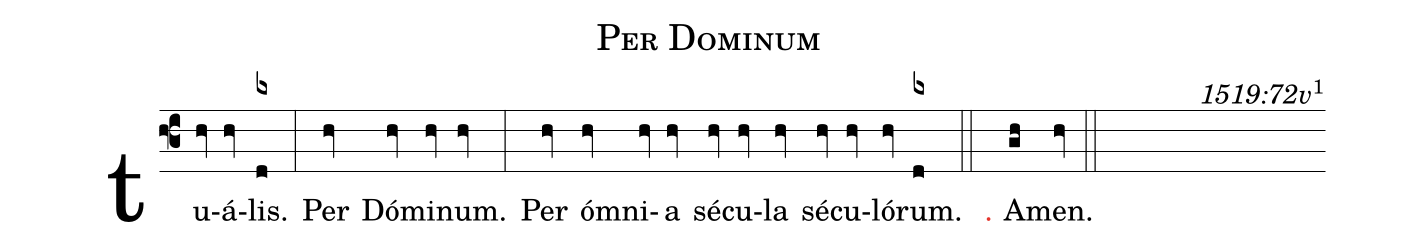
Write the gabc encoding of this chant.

name: Per Dominum;
commentary: 1519:72v\footnote{`spiritális', 1882:77.};
%%
(f3) tu(hv)á(hv)lis.(dr6) (:)

Per(hv) Dó(hv)mi(hv)num.(hv) (:)

Per(hv) óm(hv)ni(hv)a(hv) sé(hv)cu(hv)la(hv) sé(hv)cu(hv)ló(hv)rum.(dr6) (::)

<c>℟.</c> A(gh)men.(hv) (::)
